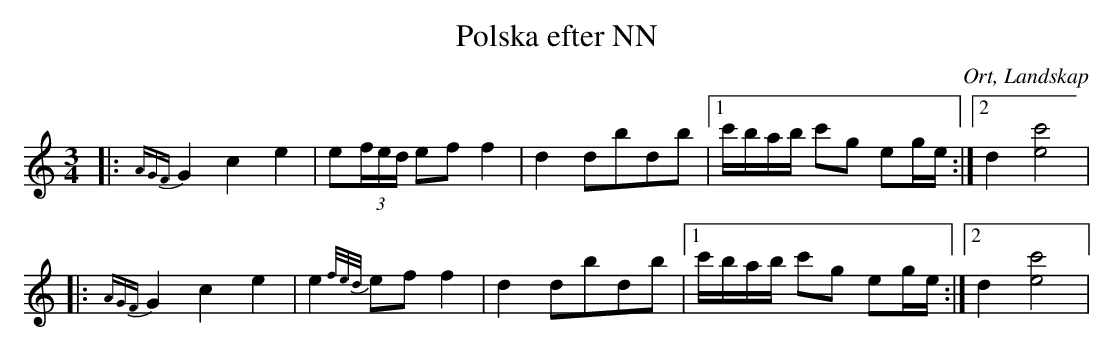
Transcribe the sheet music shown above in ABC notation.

X:1
T:Polska efter NN
O:Ort, Landskap
M:3/4
L:1/8
K:C
|:{A4/3G4/3F4/3}G2 c2 e2|e(3f/e/d/ ef f2|d2 dbdb|1 c'/b/a/b/ c'g eg/e/:|2 d2 [e4c'4]|
|:{A4/3G4/3F4/3}G2 c2 e2|e2 {f/e/d/}ef f2|d2 dbdb|1 c'/b/a/b/ c'g eg/e/:|2 d2 [e4c'4]|
